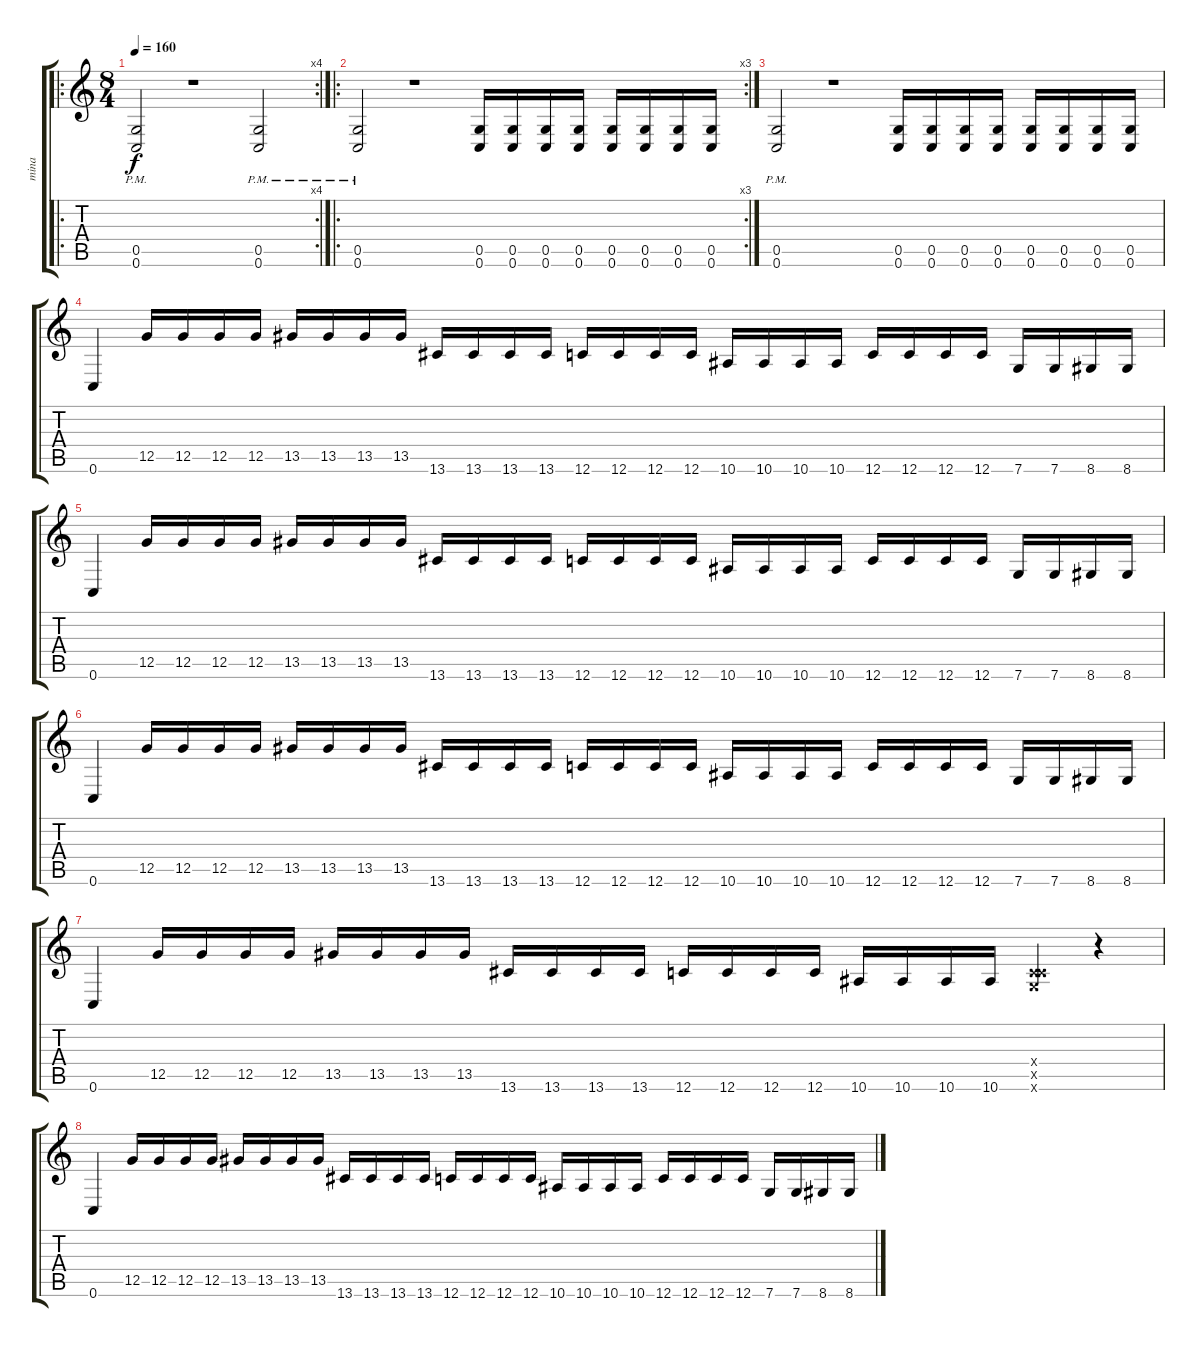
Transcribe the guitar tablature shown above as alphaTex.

\track ("mina" "mina") {instrument distortionguitar}
\staff {score tabs}
\tuning (D4 A3 F3 C3 G2 C2) {hide}
\ro
\rc 4
\ts (8 4)
\tempo 160
\clef g2
\ks c
(0.5{pm} 0.6{pm}).2{dy f instrument distortionguitar} r.1 (0.5{pm} 0.6{pm}).2 |
\ro
\rc 3
(0.5{pm} 0.6{pm}).2 r.1 (0.5 0.6).16 (0.5 0.6).16 (0.5 0.6).16 (0.5 0.6).16 (0.5 0.6).16 (0.5 0.6).16 (0.5 0.6).16 (0.5 0.6).16 |
(0.5{pm} 0.6{pm}).2 r.1 (0.5 0.6).16 (0.5 0.6).16 (0.5 0.6).16 (0.5 0.6).16 (0.5 0.6).16 (0.5 0.6).16 (0.5 0.6).16 (0.5 0.6).16 |
0.6.4 12.5.16 12.5.16 12.5.16 12.5.16 13.5.16 13.5.16 13.5.16 13.5.16 13.6.16 13.6.16 13.6.16 13.6.16 12.6.16 12.6.16 12.6.16 12.6.16 10.6.16 10.6.16 10.6.16 10.6.16 12.6.16 12.6.16 12.6.16 12.6.16 7.6.16 7.6.16 8.6.16 8.6.16 |
0.6.4 12.5.16 12.5.16 12.5.16 12.5.16 13.5.16 13.5.16 13.5.16 13.5.16 13.6.16 13.6.16 13.6.16 13.6.16 12.6.16 12.6.16 12.6.16 12.6.16 10.6.16 10.6.16 10.6.16 10.6.16 12.6.16 12.6.16 12.6.16 12.6.16 7.6.16 7.6.16 8.6.16 8.6.16 |
0.6.4 12.5.16 12.5.16 12.5.16 12.5.16 13.5.16 13.5.16 13.5.16 13.5.16 13.6.16 13.6.16 13.6.16 13.6.16 12.6.16 12.6.16 12.6.16 12.6.16 10.6.16 10.6.16 10.6.16 10.6.16 12.6.16 12.6.16 12.6.16 12.6.16 7.6.16 7.6.16 8.6.16 8.6.16 |
0.6.4 12.5.16 12.5.16 12.5.16 12.5.16 13.5.16 13.5.16 13.5.16 13.5.16 13.6.16 13.6.16 13.6.16 13.6.16 12.6.16 12.6.16 12.6.16 12.6.16 10.6.16 10.6.16 10.6.16 10.6.16 (0.4{x} 0.5{x} 12.6{x}).4 r.4 |
0.6.4 12.5.16 12.5.16 12.5.16 12.5.16 13.5.16 13.5.16 13.5.16 13.5.16 13.6.16 13.6.16 13.6.16 13.6.16 12.6.16 12.6.16 12.6.16 12.6.16 10.6.16 10.6.16 10.6.16 10.6.16 12.6.16 12.6.16 12.6.16 12.6.16 7.6.16 7.6.16 8.6.16 8.6.16
